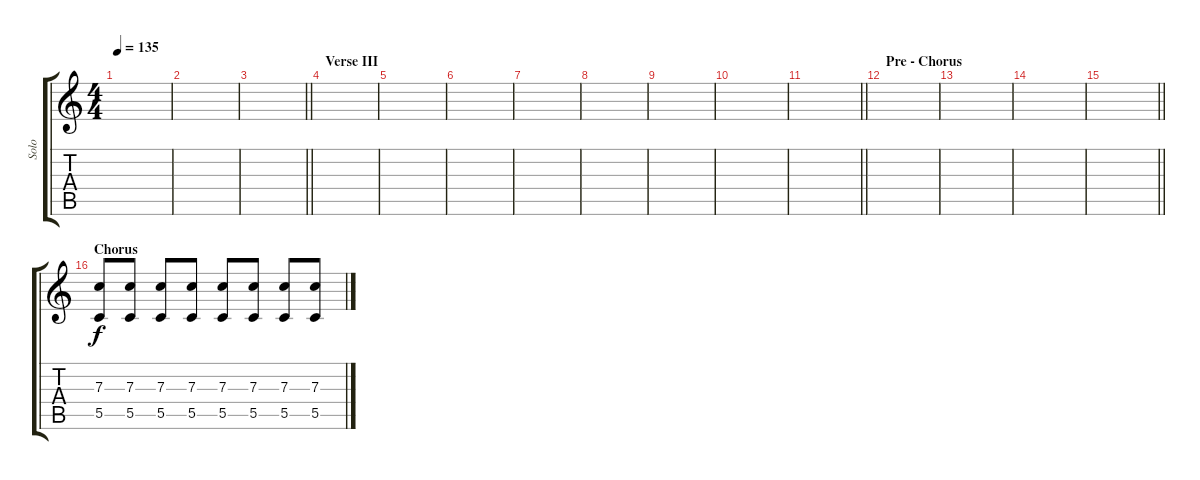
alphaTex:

\track ("Solo" "Solo") {instrument overdrivenguitar}
\staff {score tabs}
\tuning (D4 A3 F3 C3 G2 C2) {hide}
\ts (4 4)
\tempo 135
\clef g2
\ks c
|
|
\barLineRight lightlight
|
\section ("" "Verse III")
|
|
|
|
|
|
|
\barLineRight lightlight
|
\section ("" "Pre - Chorus")
|
|
|
\barLineRight lightlight
|
\section ("" "Chorus")
(7.3 5.5).8 (7.3 5.5).8 (7.3 5.5).8 (7.3 5.5).8 (7.3 5.5).8 (7.3 5.5).8 (7.3 5.5).8 (7.3 5.5).8
